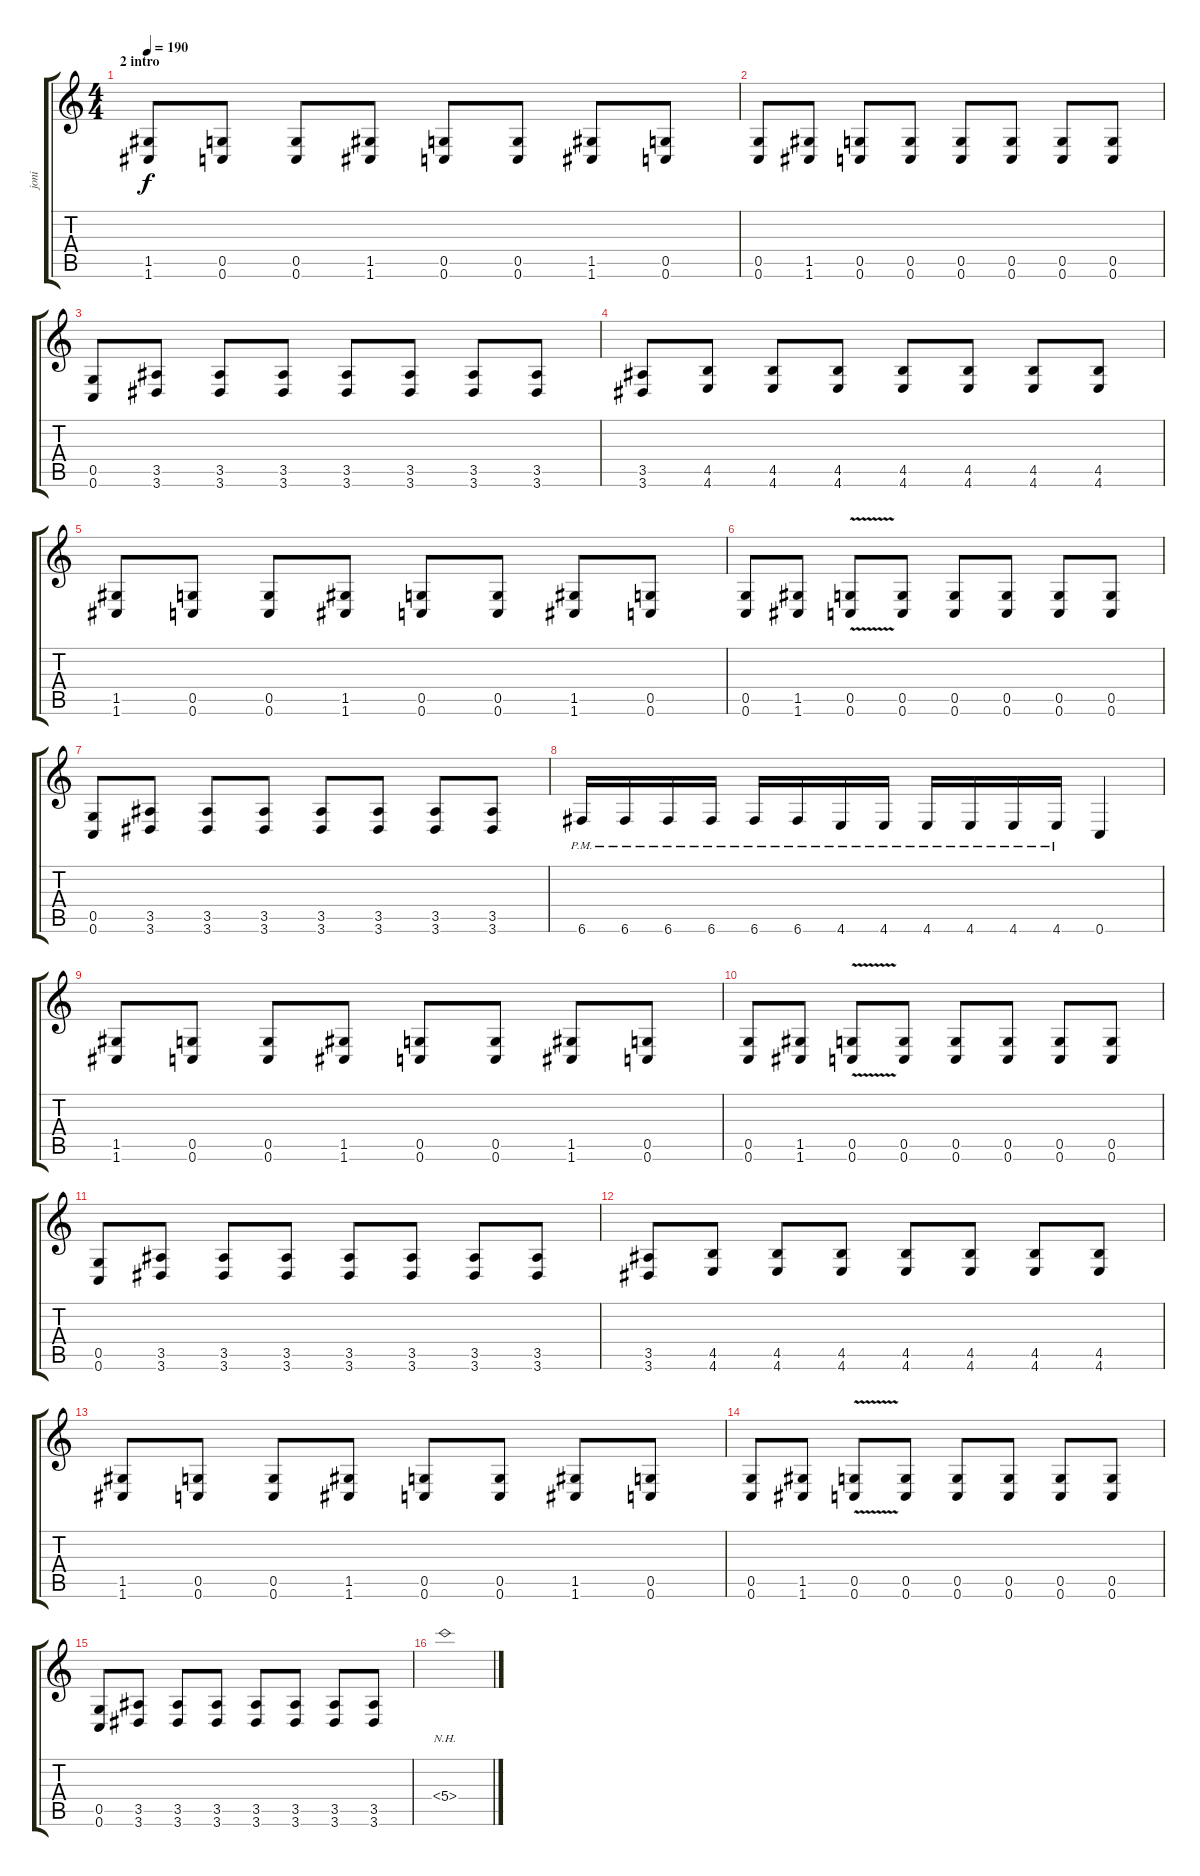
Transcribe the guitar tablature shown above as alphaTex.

\track ("joni" "joni") {instrument distortionguitar}
\staff {score tabs}
\tuning (D4 A3 F3 C3 G2 C2) {hide}
\ts (4 4)
\section ("" "2 intro")
\tempo 190
\clef g2
\ks c
(1.5 1.6).8{dy f} (0.5 0.6).8 (0.5 0.6).8 (1.5 1.6).8 (0.5 0.6).8 (0.5 0.6).8 (1.5 1.6).8 (0.5 0.6).8 |
(0.5 0.6).8 (1.5 1.6).8 (0.5 0.6).8 (0.5 0.6).8 (0.5 0.6).8 (0.5 0.6).8 (0.5 0.6).8 (0.5 0.6).8 |
(0.5 0.6).8 (3.5 3.6).8 (3.5 3.6).8 (3.5 3.6).8 (3.5 3.6).8 (3.5 3.6).8 (3.5 3.6).8 (3.5 3.6).8 |
(3.5 3.6).8 (4.5 4.6).8 (4.5 4.6).8 (4.5 4.6).8 (4.5 4.6).8 (4.5 4.6).8 (4.5 4.6).8 (4.5 4.6).8 |
(1.5 1.6).8 (0.5 0.6).8 (0.5 0.6).8 (1.5 1.6).8 (0.5 0.6).8 (0.5 0.6).8 (1.5 1.6).8 (0.5 0.6).8 |
(0.5 0.6).8 (1.5 1.6).8 (0.5{v} 0.6).8 (0.5 0.6).8 (0.5 0.6).8 (0.5 0.6).8 (0.5 0.6).8 (0.5 0.6).8 |
(0.5 0.6).8 (3.5 3.6).8 (3.5 3.6).8 (3.5 3.6).8 (3.5 3.6).8 (3.5 3.6).8 (3.5 3.6).8 (3.5 3.6).8 |
6.6{pm}.16 6.6{pm}.16 6.6{pm}.16 6.6{pm}.16 6.6{pm}.16 6.6{pm}.16 4.6{pm}.16 4.6{pm}.16 4.6{pm}.16 4.6{pm}.16 4.6{pm}.16 4.6{pm}.16 0.6.4 |
(1.5 1.6).8 (0.5 0.6).8 (0.5 0.6).8 (1.5 1.6).8 (0.5 0.6).8 (0.5 0.6).8 (1.5 1.6).8 (0.5 0.6).8 |
(0.5 0.6).8 (1.5 1.6).8 (0.5{v} 0.6).8 (0.5 0.6).8 (0.5 0.6).8 (0.5 0.6).8 (0.5 0.6).8 (0.5 0.6).8 |
(0.5 0.6).8 (3.5 3.6).8 (3.5 3.6).8 (3.5 3.6).8 (3.5 3.6).8 (3.5 3.6).8 (3.5 3.6).8 (3.5 3.6).8 |
(3.5 3.6).8 (4.5 4.6).8 (4.5 4.6).8 (4.5 4.6).8 (4.5 4.6).8 (4.5 4.6).8 (4.5 4.6).8 (4.5 4.6).8 |
(1.5 1.6).8 (0.5 0.6).8 (0.5 0.6).8 (1.5 1.6).8 (0.5 0.6).8 (0.5 0.6).8 (1.5 1.6).8 (0.5 0.6).8 |
(0.5 0.6).8 (1.5 1.6).8 (0.5{v} 0.6).8 (0.5 0.6).8 (0.5 0.6).8 (0.5 0.6).8 (0.5 0.6).8 (0.5 0.6).8 |
(0.5 0.6).8 (3.5 3.6).8 (3.5 3.6).8 (3.5 3.6).8 (3.5 3.6).8 (3.5 3.6).8 (3.5 3.6).8 (3.5 3.6).8 |
5.4{nh}.1
